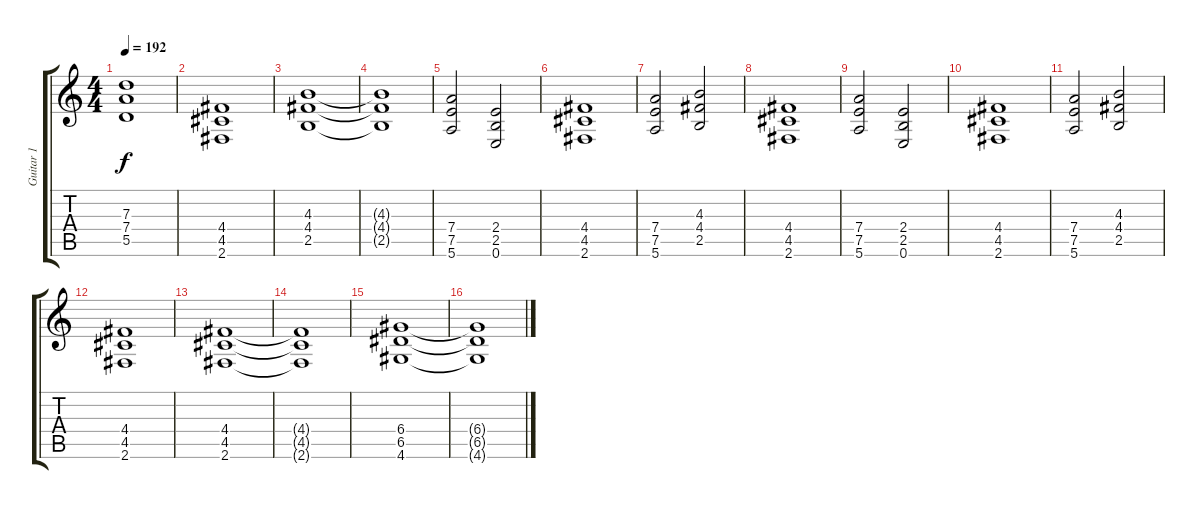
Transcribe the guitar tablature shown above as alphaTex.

\track ("Guitar 1" "Guitar 1") {instrument distortionguitar}
\staff {score tabs}
\tuning (E4 B3 G3 D3 A2 E2) {hide}
\ts (4 4)
\tempo 192
\clef g2
\ks c
(7.3 7.4 5.5).1{dy f} |
(4.4 4.5 2.6).1 |
(4.3 4.4 2.5).1 |
(4.3{t} 4.4{t} 2.5{t}).1 |
(7.4 7.5 5.6).2 (2.4 2.5 0.6).2 |
(4.4 4.5 2.6).1 |
(7.4 7.5 5.6).2 (4.3 4.4 2.5).2 |
(4.4 4.5 2.6).1 |
(7.4 7.5 5.6).2 (2.4 2.5 0.6).2 |
(4.4 4.5 2.6).1 |
(7.4 7.5 5.6).2 (4.3 4.4 2.5).2 |
(4.4 4.5 2.6).1 |
(4.4 4.5 2.6).1 |
(4.4{t} 4.5{t} 2.6{t}).1 |
(6.4 6.5 4.6).1 |
(6.4{t} 6.5{t} 4.6{t}).1
